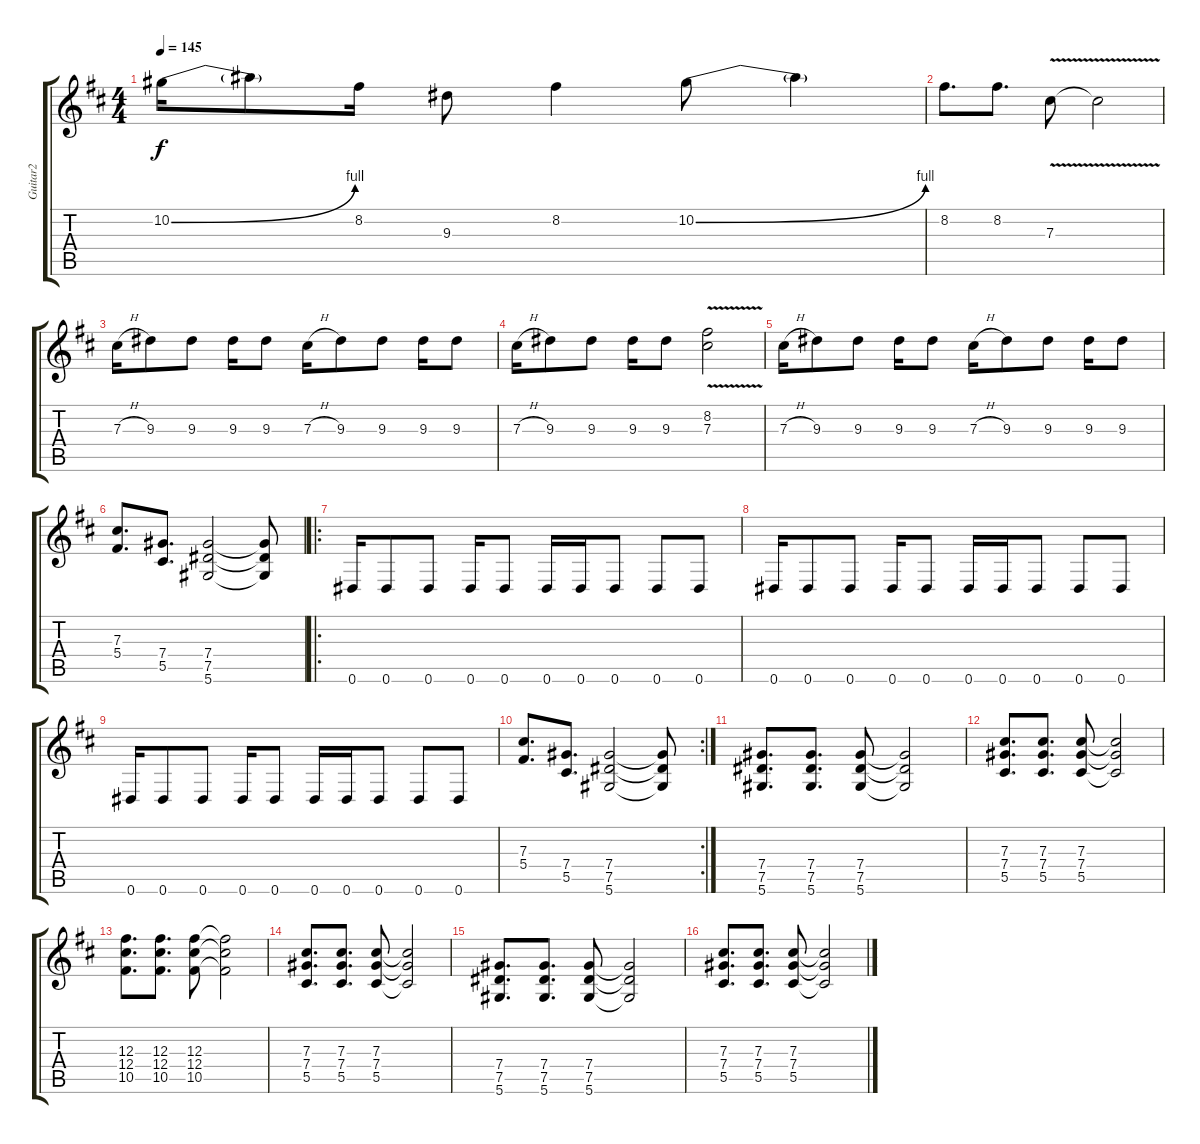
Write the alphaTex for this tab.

\track ("Guitar2" "Guitar2") {instrument acousticguitarsteel}
\staff {score tabs}
\tuning (Eb4 Bb3 Gb3 Db3 Ab2 Eb2) {hide}
\ts (4 4)
\tempo 145
\clef g2
\ks d
10.2{be (bend 0 0 60 4)}.16{dy f} 10.2{t}.8 8.2.16 9.3.8 8.2.4 10.2{be (bend 0 0 60 4)}.8 10.2{t}.4 |
8.2.8{d} 8.2.8{d} 7.3{v}.8 7.3{v t}.2 |
7.3{h}.16 9.3.8 9.3.8 9.3.16 9.3.8 7.3{h}.16 9.3.8 9.3.8 9.3.16 9.3.8 |
7.3{h}.16 9.3.8 9.3.8 9.3.16 9.3.8 (8.2{v} 7.3{v}).2 |
7.3{h}.16 9.3.8 9.3.8 9.3.16 9.3.8 7.3{h}.16 9.3.8 9.3.8 9.3.16 9.3.8 |
(7.3 5.4).8{d} (7.4 5.5).8{d} (7.4 7.5 5.6).2 (7.4{t} 7.5{t} 5.6{t}).8 |
\ro
0.6.16 0.6.8 0.6.8 0.6.16 0.6.8 0.6.16 0.6.16 0.6.8 0.6.8 0.6.8 |
0.6.16 0.6.8 0.6.8 0.6.16 0.6.8 0.6.16 0.6.16 0.6.8 0.6.8 0.6.8 |
0.6.16 0.6.8 0.6.8 0.6.16 0.6.8 0.6.16 0.6.16 0.6.8 0.6.8 0.6.8 |
\rc 2
(7.3 5.4).8{d} (7.4 5.5).8{d} (7.4 7.5 5.6).2 (7.4{t} 7.5{t} 5.6{t}).8 |
(7.4 7.5 5.6).8{d} (7.4 7.5 5.6).8{d} (7.4 7.5 5.6).8 (7.4{t} 7.5{t} 5.6{t}).2 |
(7.3 7.4 5.5).8{d} (7.3 7.4 5.5).8{d} (7.3 7.4 5.5).8 (7.3{t} 7.4{t} 5.5{t}).2 |
(12.3 12.4 10.5).8{d} (12.3 12.4 10.5).8{d} (12.3 12.4 10.5).8 (12.3{t} 12.4{t} 10.5{t}).2 |
(7.3 7.4 5.5).8{d} (7.3 7.4 5.5).8{d} (7.3 7.4 5.5).8 (7.3{t} 7.4{t} 5.5{t}).2 |
(7.4 7.5 5.6).8{d} (7.4 7.5 5.6).8{d} (7.4 7.5 5.6).8 (7.4{t} 7.5{t} 5.6{t}).2 |
(7.3 7.4 5.5).8{d} (7.3 7.4 5.5).8{d} (7.3 7.4 5.5).8 (7.3{t} 7.4{t} 5.5{t}).2
